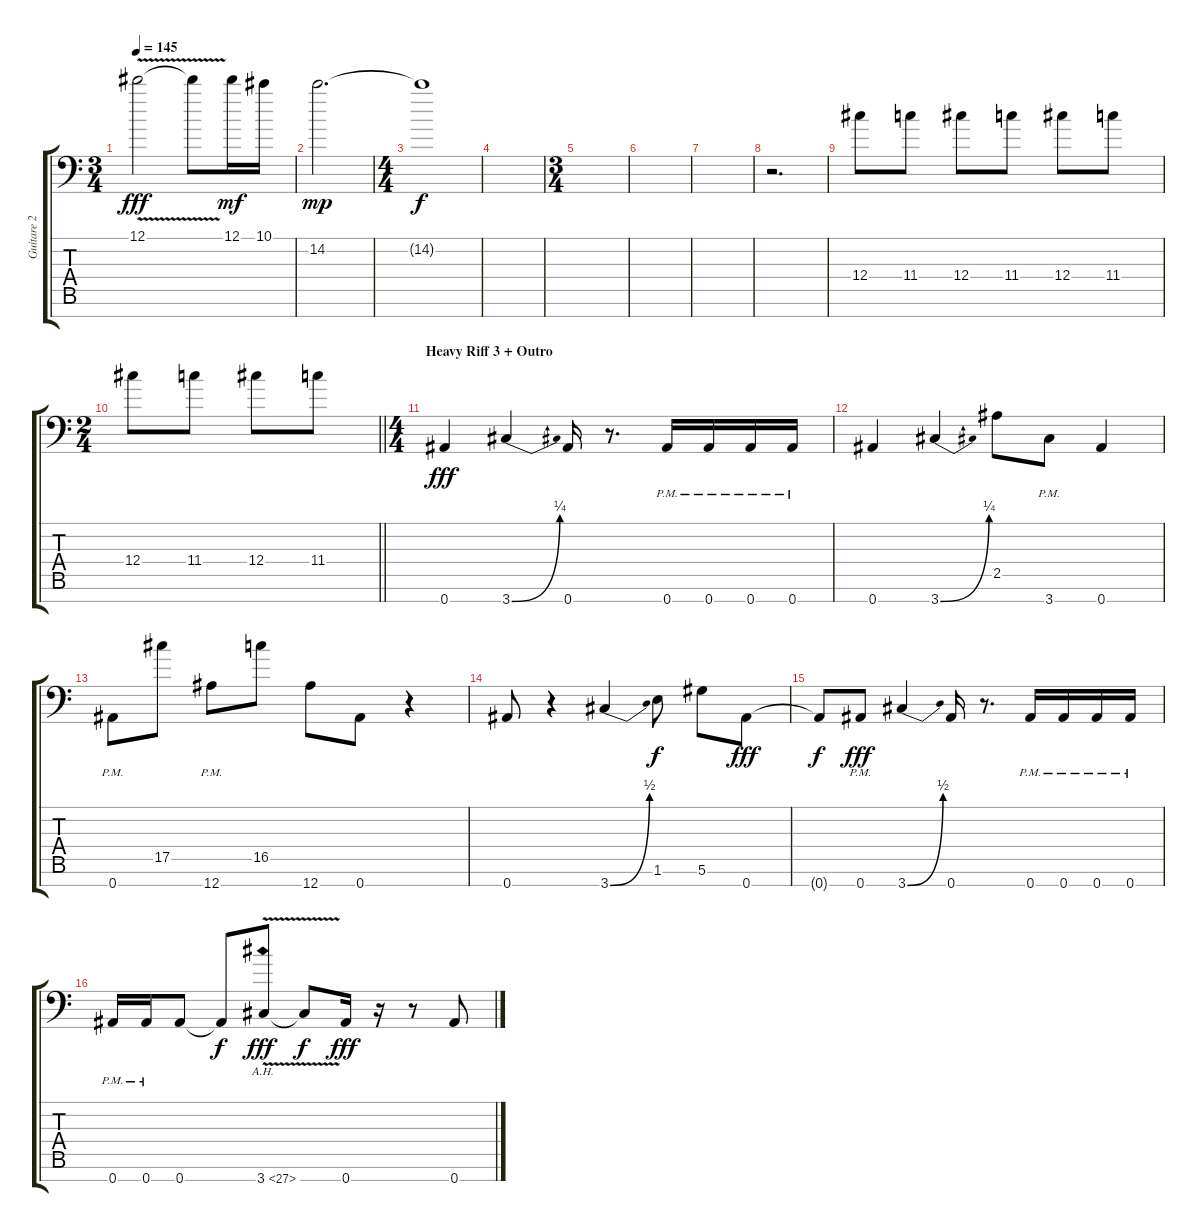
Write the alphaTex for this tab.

\track ("Guitare 2" "Guitare 2") {instrument distortionguitar}
\staff {score tabs}
\tuning (Eb4 Bb3 Gb3 Db3 Ab2 Eb2 Bb1) {hide}
\ts (3 4)
\tempo 145
\clef f4
\ks c
12.1{v t}.2{dy fff} 12.1{t}.8 12.1.16{dy mf} 10.1.16 |
14.2.2{d dy mp} |
\ts (4 4)
14.2{t}.1{dy f} |
|
\ts (3 4)
|
|
|
r.2{d volume 0} |
12.4.8{volume 13} 11.4.8 12.4.8 11.4.8 12.4.8 11.4.8 |
\ts (2 4)
\barLineRight lightlight
12.4.8 11.4.8 12.4.8 11.4.8 |
\ts (4 4)
\section ("" "Heavy Riff 3 + Outro")
0.7.4{dy fff volume 10 balance 2} 3.7{be (bend 0 0 60 1)}.4 0.7.16 r.8{d} 0.7{pm}.16 0.7{pm}.16 0.7{pm}.16 0.7{pm}.16 |
0.7.4 3.7{be (bend 0 0 60 1)}.4 2.5.8 3.7{pm}.8 0.7.4 |
0.7{pm}.8 17.5.8 12.7{pm}.8 16.5.8 12.7.8 0.7.8 r.4 |
0.7.8 r.4 3.7{be (bend 0 0 60 2)}.4 1.6.8{dy f} 5.6.8 0.7.8{dy fff} |
0.7{t}.8{dy f} 0.7{pm}.8{dy fff} 3.7{be (bend 0 0 60 2)}.4 0.7.16 r.8{d} 0.7{pm}.16 0.7{pm}.16 0.7{pm}.16 0.7{pm}.16 |
0.7{pm}.16 0.7{pm}.16 0.7.8 0.7{t}.8{dy f} 3.7{ah 24 v}.8{dy fff} 3.7{t}.8{dy f} 0.7.16{dy fff} r.16 r.8 0.7.8
